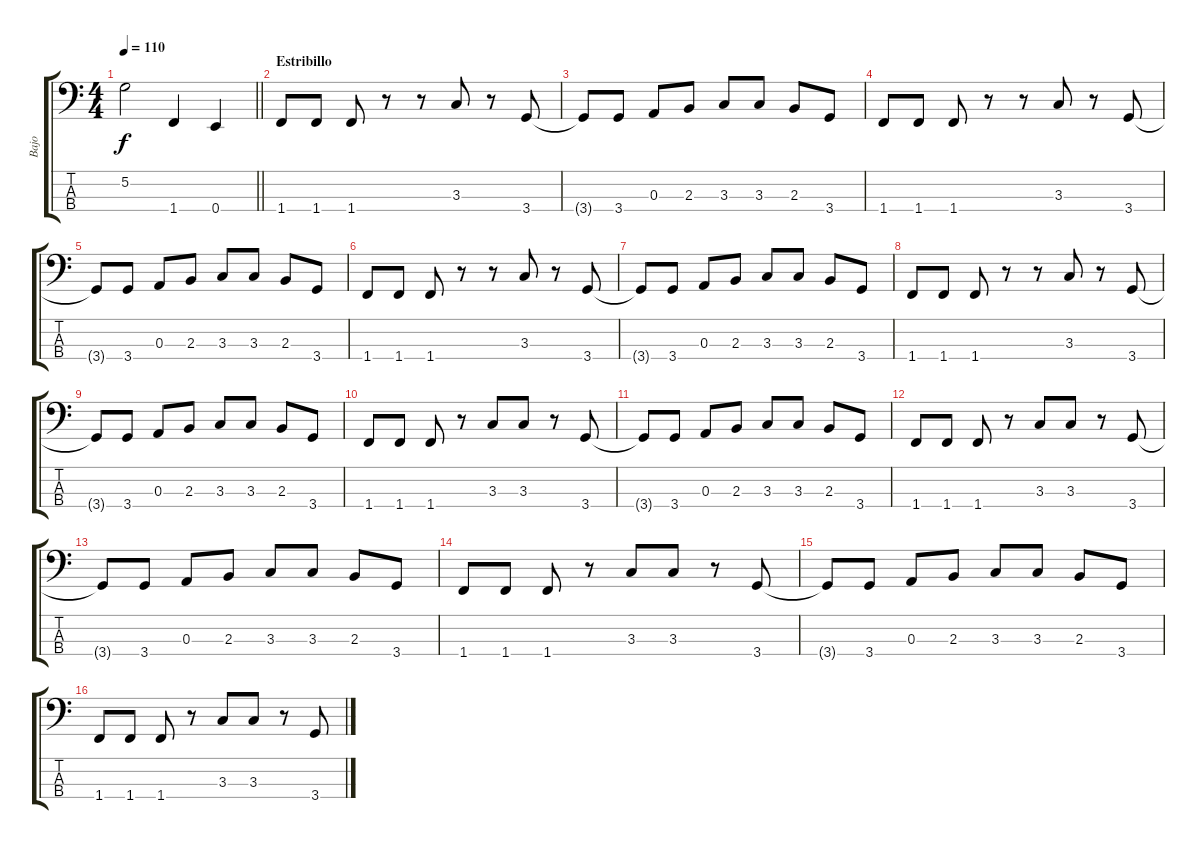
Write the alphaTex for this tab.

\track ("Bajo" "Bajo") {instrument electricbasspick}
\staff {score tabs}
\tuning (G2 D2 A1 E1) {hide}
\ts (4 4)
\tempo 110
\clef f4
\barLineRight lightlight
\ks c
5.2{t}.2{dy f} 1.4.4 0.4.4 |
\section ("" "Estribillo")
1.4.8 1.4.8 1.4.8 r.8 r.8 3.3.8 r.8 3.4.8 |
3.4{t}.8 3.4.8 0.3.8 2.3.8 3.3.8 3.3.8 2.3.8 3.4.8 |
1.4.8 1.4.8 1.4.8 r.8 r.8 3.3.8 r.8 3.4.8 |
3.4{t}.8 3.4.8 0.3.8 2.3.8 3.3.8 3.3.8 2.3.8 3.4.8 |
1.4.8 1.4.8 1.4.8 r.8 r.8 3.3.8 r.8 3.4.8 |
3.4{t}.8 3.4.8 0.3.8 2.3.8 3.3.8 3.3.8 2.3.8 3.4.8 |
1.4.8 1.4.8 1.4.8 r.8 r.8 3.3.8 r.8 3.4.8 |
3.4{t}.8 3.4.8 0.3.8 2.3.8 3.3.8 3.3.8 2.3.8 3.4.8 |
1.4.8 1.4.8 1.4.8 r.8 3.3.8 3.3.8 r.8 3.4.8 |
3.4{t}.8 3.4.8 0.3.8 2.3.8 3.3.8 3.3.8 2.3.8 3.4.8 |
1.4.8 1.4.8 1.4.8 r.8 3.3.8 3.3.8 r.8 3.4.8 |
3.4{t}.8 3.4.8 0.3.8 2.3.8 3.3.8 3.3.8 2.3.8 3.4.8 |
1.4.8 1.4.8 1.4.8 r.8 3.3.8 3.3.8 r.8 3.4.8 |
3.4{t}.8 3.4.8 0.3.8 2.3.8 3.3.8 3.3.8 2.3.8 3.4.8 |
1.4.8 1.4.8 1.4.8 r.8 3.3.8 3.3.8 r.8 3.4.8
